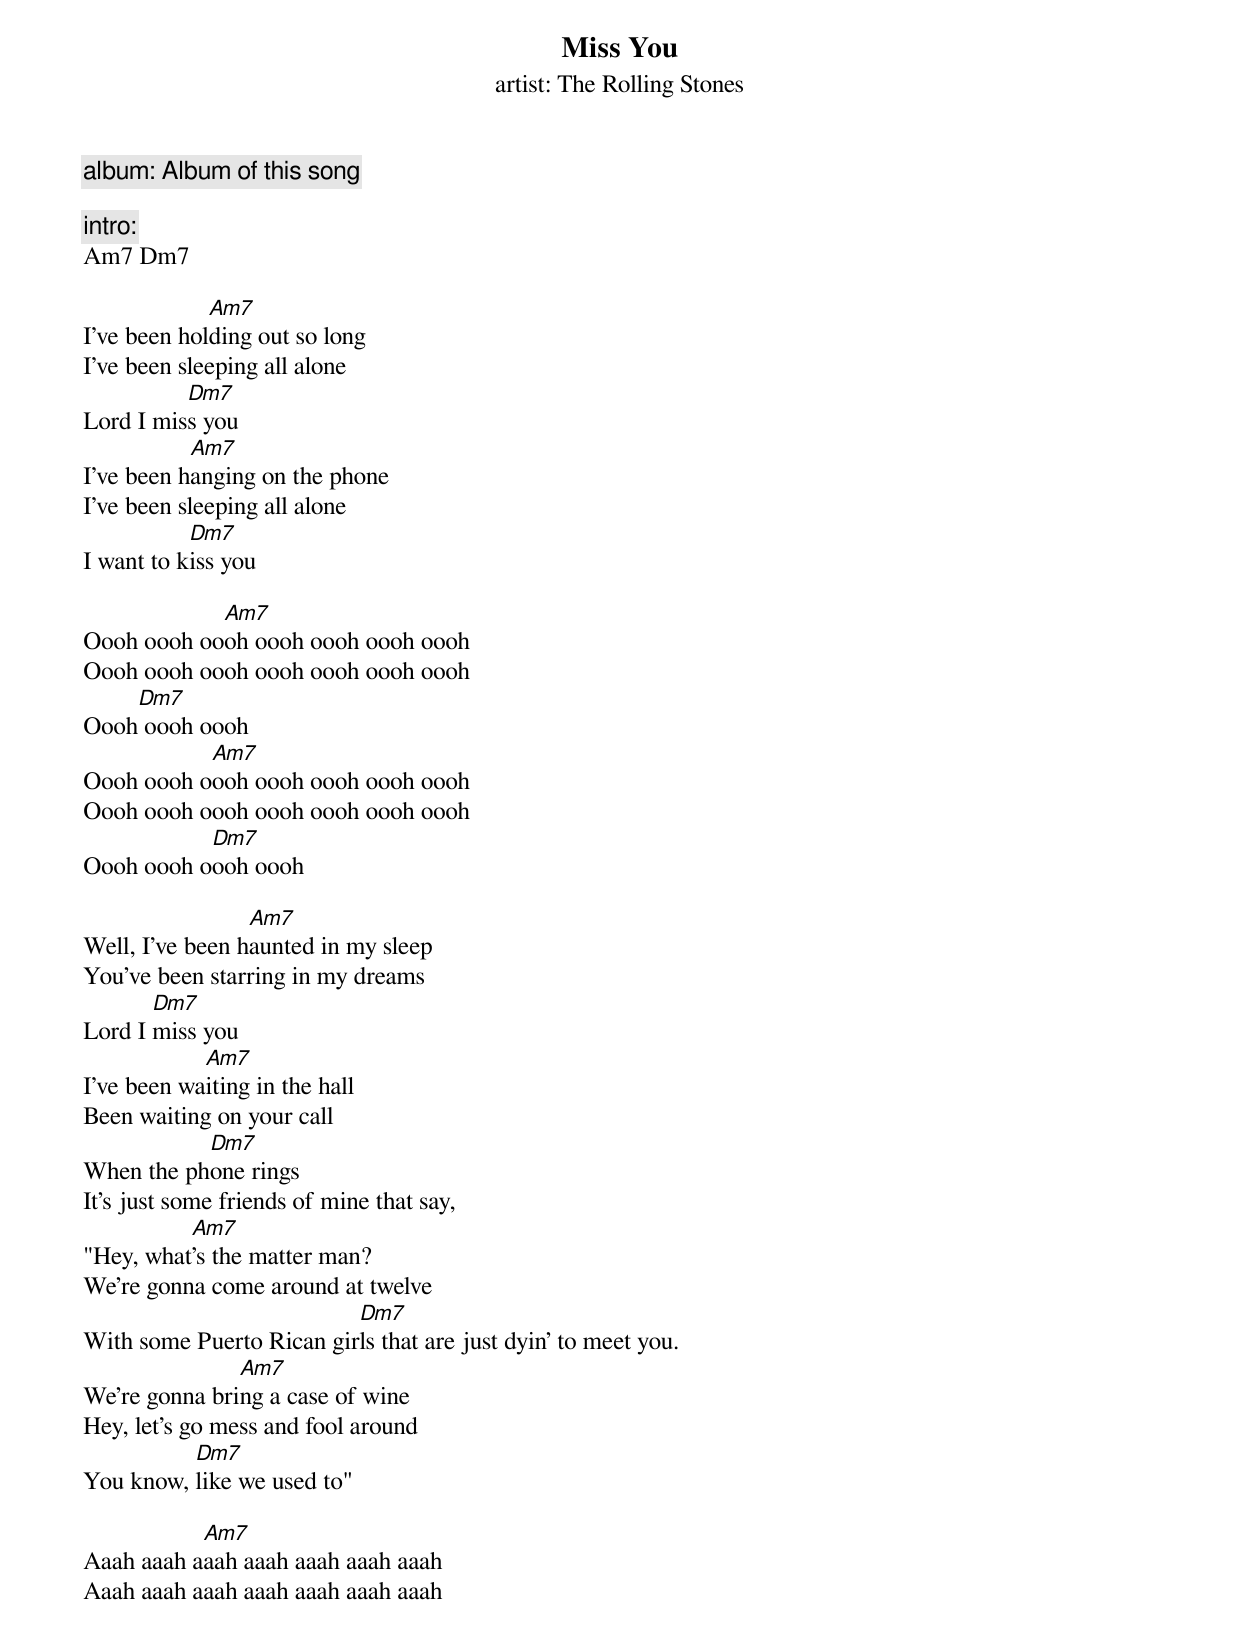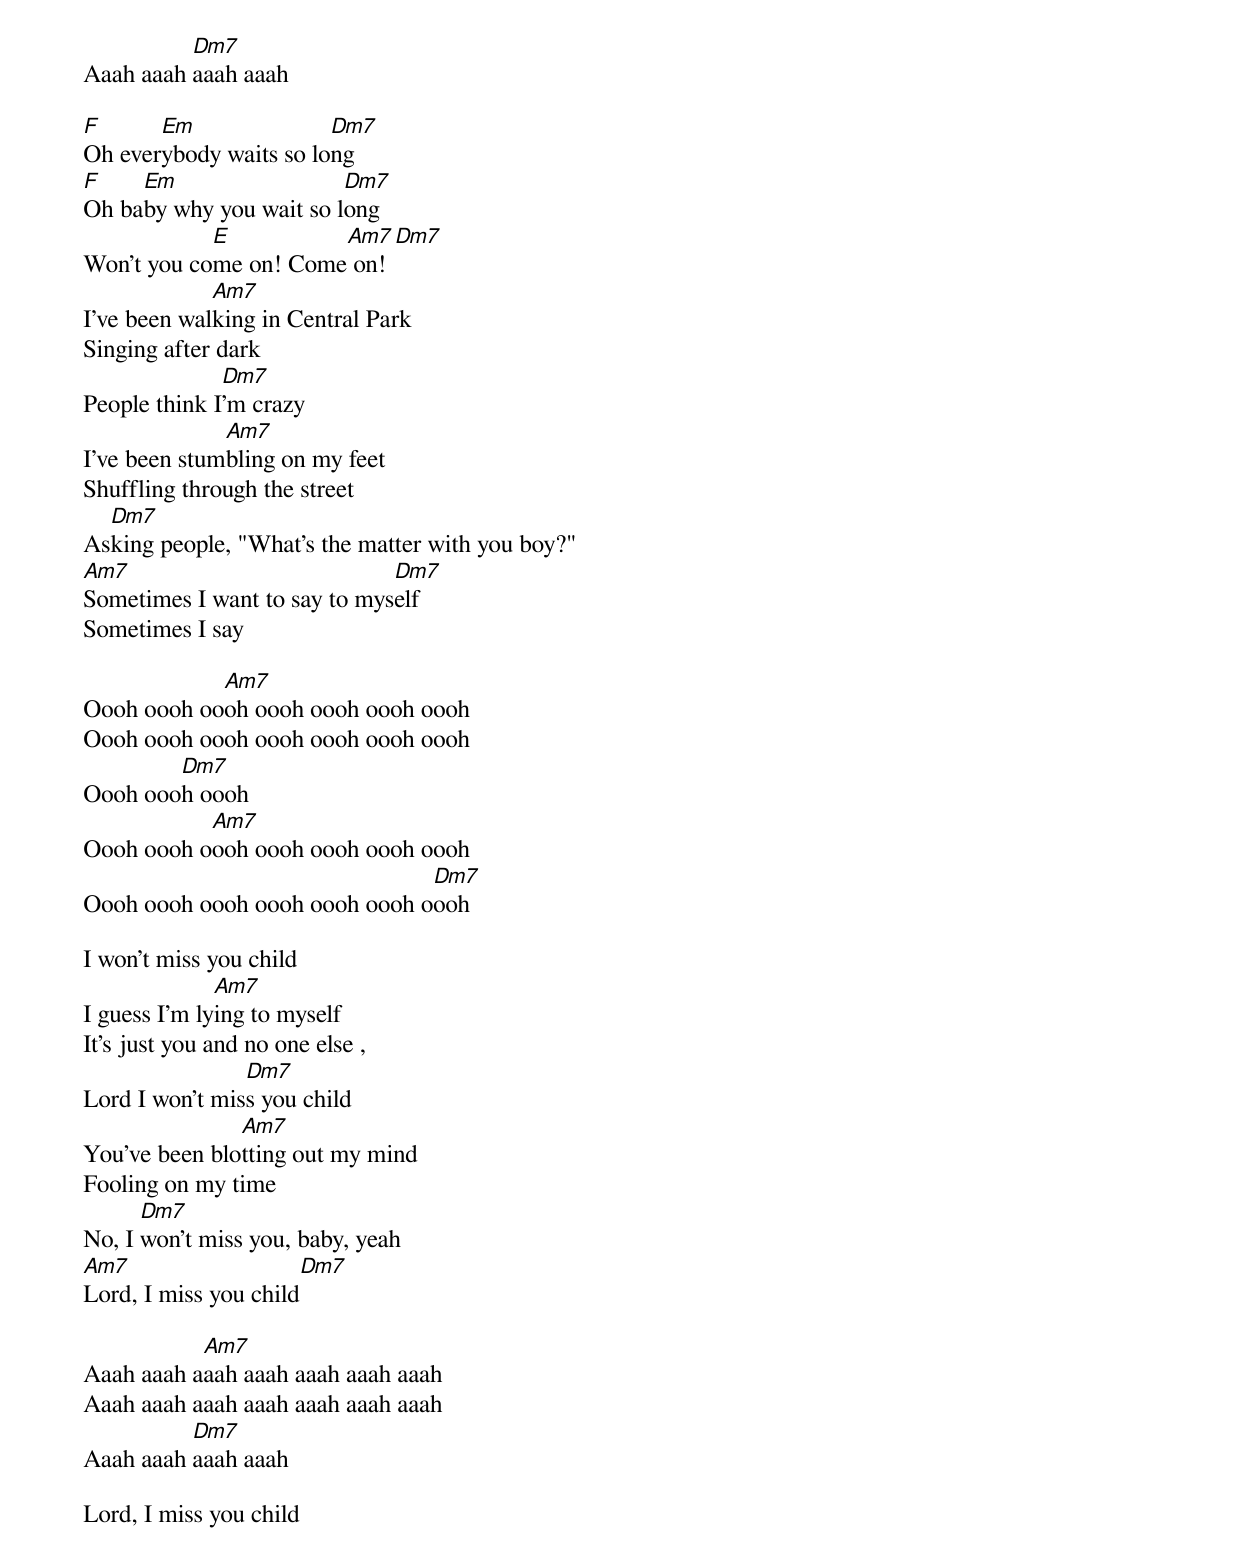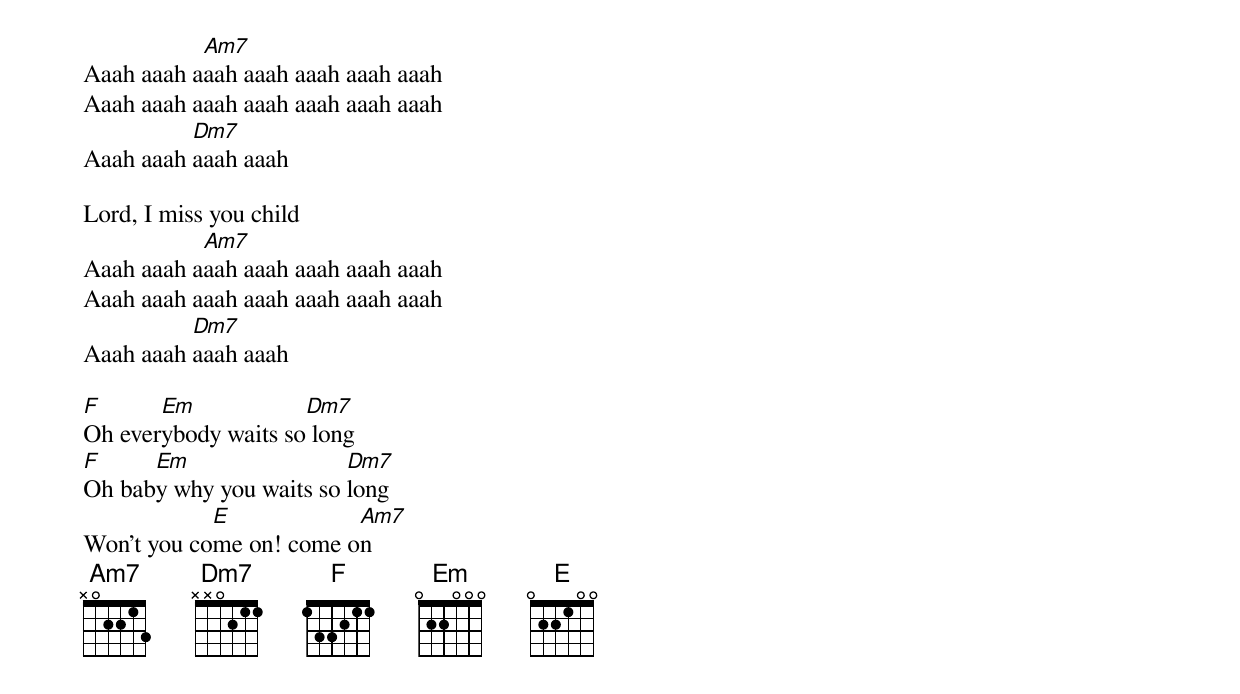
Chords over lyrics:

Miss You
artist: The Rolling Stones
album: Album of this song

intro:
Am7 Dm7

             Am7
I've been holding out so long
I've been sleeping all alone
          Dm7
Lord I miss you
           Am7
I've been hanging on the phone
I've been sleeping all alone
           Dm7
I want to kiss you

            Am7
Oooh oooh oooh oooh oooh oooh oooh
Oooh oooh oooh oooh oooh oooh oooh
    Dm7
Oooh oooh oooh
           Am7
Oooh oooh oooh oooh oooh oooh oooh
Oooh oooh oooh oooh oooh oooh oooh
           Dm7
Oooh oooh oooh oooh

                 Am7
Well, I've been haunted in my sleep
You've been starring in my dreams
       Dm7
Lord I miss you
            Am7
I've been waiting in the hall
Been waiting on your call
           Dm7
When the phone rings
It's just some friends of mine that say,
          Am7
"Hey, what's the matter man?
We're gonna come around at twelve
                          Dm7
With some Puerto Rican girls that are just dyin' to meet you.
               Am7
We're gonna bring a case of wine
Hey, let's go mess and fool around
          Dm7
You know, like we used to"

           Am7
Aaah aaah aaah aaah aaah aaah aaah
Aaah aaah aaah aaah aaah aaah aaah
          Dm7
Aaah aaah aaah aaah

F      Em               Dm7
Oh everybody waits so long
F    Em                  Dm7
Oh baby why you wait so long
            E          Am7    Dm7
Won't you come on! Come on!
             Am7
I've been walking in Central Park
Singing after dark
              Dm7
People think I'm crazy
              Am7
I've been stumbling on my feet
Shuffling through the street
  Dm7
Asking people, "What's the matter with you boy?"
Am7                           Dm7
Sometimes I want to say to myself
Sometimes I say

            Am7
Oooh oooh oooh oooh oooh oooh oooh
Oooh oooh oooh oooh oooh oooh oooh
        Dm7
Oooh oooh oooh
           Am7
Oooh oooh oooh oooh oooh oooh oooh
                               Dm7
Oooh oooh oooh oooh oooh oooh oooh

I won't miss you child
              Am7
I guess I'm lying to myself
It's just you and no one else ,
                Dm7
Lord I won't miss you child
               Am7
You've been blotting out my mind
Fooling on my time
      Dm7
No, I won't miss you, baby, yeah
Am7                     Dm7
Lord, I miss you child

           Am7
Aaah aaah aaah aaah aaah aaah aaah
Aaah aaah aaah aaah aaah aaah aaah
          Dm7
Aaah aaah aaah aaah

Lord, I miss you child
           Am7
Aaah aaah aaah aaah aaah aaah aaah
Aaah aaah aaah aaah aaah aaah aaah
          Dm7
Aaah aaah aaah aaah

Lord, I miss you child
           Am7
Aaah aaah aaah aaah aaah aaah aaah
Aaah aaah aaah aaah aaah aaah aaah
          Dm7
Aaah aaah aaah aaah

F      Em            Dm7
Oh everybody waits so long
F     Em                 Dm7
Oh baby why you waits so long
            E            Am7
Won't you come on! come on
